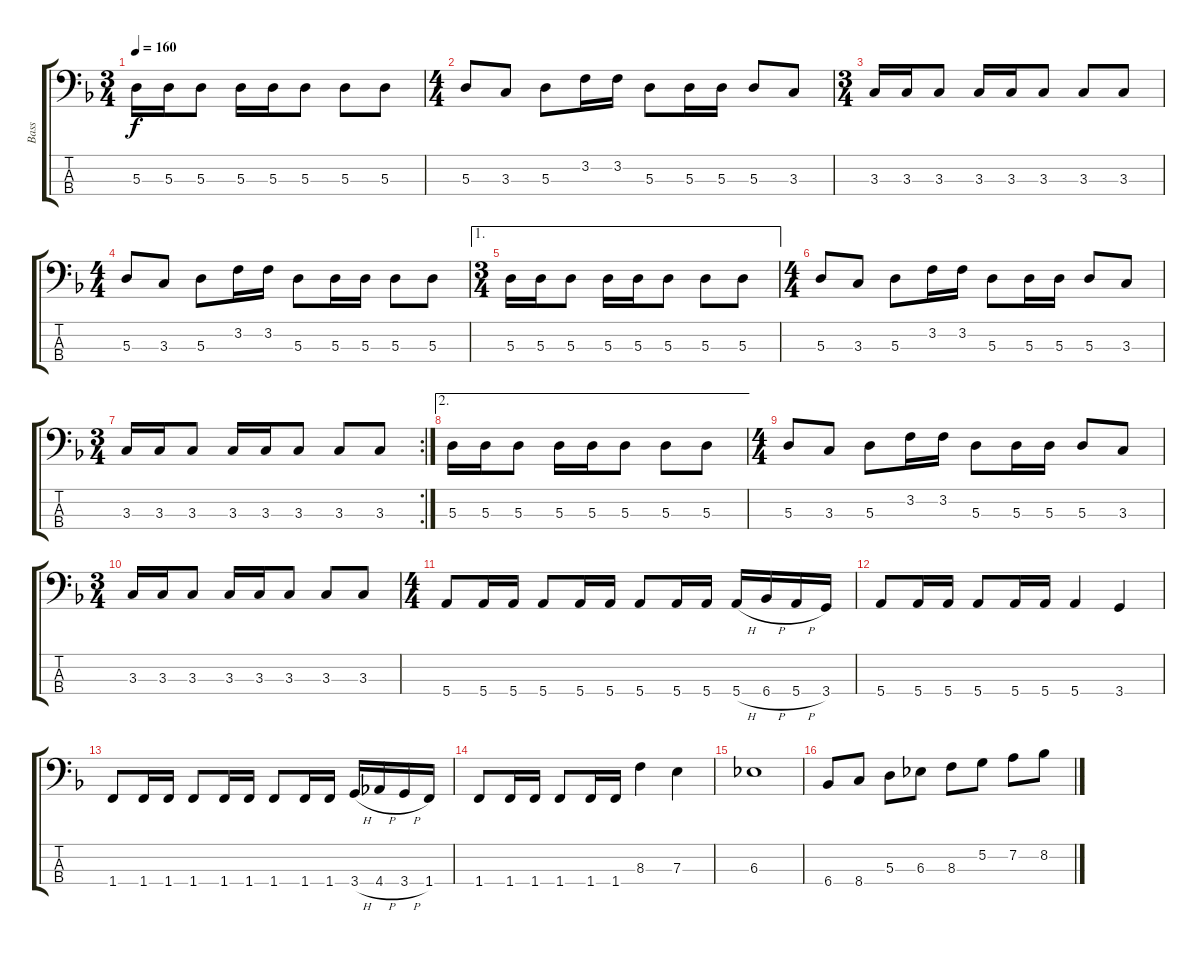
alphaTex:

\track ("Bass" "Bass") {instrument electricbassfinger}
\staff {score tabs}
\tuning (G2 D2 A1 E1) {hide}
\ts (3 4)
\tempo 160
\clef f4
\ks f
5.3.16{dy f} 5.3.16 5.3.8 5.3.16 5.3.16 5.3.8 5.3.8 5.3.8 |
\ts (4 4)
5.3.8 3.3.8 5.3.8 3.2.16 3.2.16 5.3.8 5.3.16 5.3.16 5.3.8 3.3.8 |
\ts (3 4)
3.3.16 3.3.16 3.3.8 3.3.16 3.3.16 3.3.8 3.3.8 3.3.8 |
\ts (4 4)
5.3.8 3.3.8 5.3.8 3.2.16 3.2.16 5.3.8 5.3.16 5.3.16 5.3.8 5.3.8 |
\ae 1
\ts (3 4)
5.3.16 5.3.16 5.3.8 5.3.16 5.3.16 5.3.8 5.3.8 5.3.8 |
\ts (4 4)
5.3.8 3.3.8 5.3.8 3.2.16 3.2.16 5.3.8 5.3.16 5.3.16 5.3.8 3.3.8 |
\rc 2
\ts (3 4)
3.3.16 3.3.16 3.3.8 3.3.16 3.3.16 3.3.8 3.3.8 3.3.8 |
\ae 2
5.3.16 5.3.16 5.3.8 5.3.16 5.3.16 5.3.8 5.3.8 5.3.8 |
\ts (4 4)
5.3.8 3.3.8 5.3.8 3.2.16 3.2.16 5.3.8 5.3.16 5.3.16 5.3.8 3.3.8 |
\ts (3 4)
3.3.16 3.3.16 3.3.8 3.3.16 3.3.16 3.3.8 3.3.8 3.3.8 |
\ts (4 4)
5.4.8 5.4.16 5.4.16 5.4.8 5.4.16 5.4.16 5.4.8 5.4.16 5.4.16 5.4{h}.16 6.4{h}.16 5.4{h}.16 3.4.16 |
5.4.8 5.4.16 5.4.16 5.4.8 5.4.16 5.4.16 5.4.4 3.4.4 |
1.4.8 1.4.16 1.4.16 1.4.8 1.4.16 1.4.16 1.4.8 1.4.16 1.4.16 3.4{h}.16 4.4{h}.16 3.4{h}.16 1.4.16 |
1.4.8 1.4.16 1.4.16 1.4.8 1.4.16 1.4.16 8.3.4 7.3.4 |
6.3.1 |
6.4.8 8.4.8 5.3.8 6.3.8 8.3.8 5.2.8 7.2.8 8.2.8
